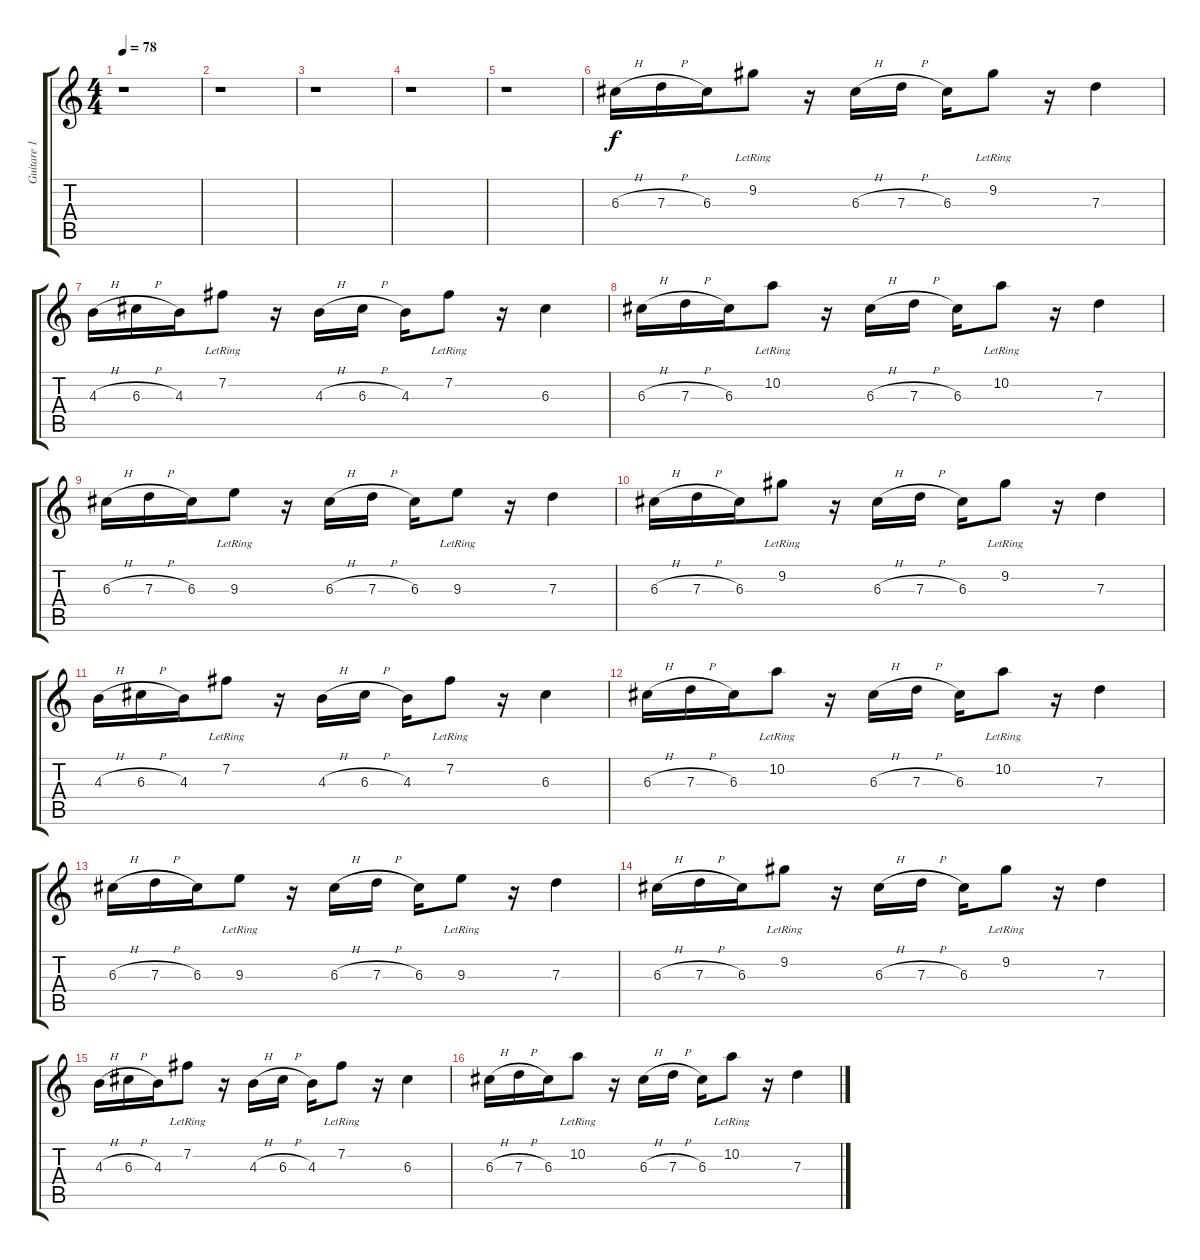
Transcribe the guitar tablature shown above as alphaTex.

\track ("Guitare 1" "Guitare 1") {instrument electricguitarjazz}
\staff {score tabs}
\tuning (E4 B3 G3 D3 A2 E2) {hide}
\ts (4 4)
\tempo 78
\clef g2
\ks c
r.1{dy f} |
r.1 |
r.1 |
r.1 |
r.1 |
6.3{h}.16 7.3{h}.16 6.3.16 9.2{lr}.8 r.16 6.3{h}.16 7.3{h}.16 6.3.16 9.2{lr}.8 r.16 7.3.4 |
4.3{h}.16 6.3{h}.16 4.3.16 7.2{lr}.8 r.16 4.3{h}.16 6.3{h}.16 4.3.16 7.2{lr}.8 r.16 6.3.4 |
6.3{h}.16 7.3{h}.16 6.3.16 10.2{lr}.8 r.16 6.3{h}.16 7.3{h}.16 6.3.16 10.2{lr}.8 r.16 7.3.4 |
6.3{h}.16 7.3{h}.16 6.3.16 9.3{lr}.8 r.16 6.3{h}.16 7.3{h}.16 6.3.16 9.3{lr}.8 r.16 7.3.4 |
6.3{h}.16 7.3{h}.16 6.3.16 9.2{lr}.8 r.16 6.3{h}.16 7.3{h}.16 6.3.16 9.2{lr}.8 r.16 7.3.4 |
4.3{h}.16 6.3{h}.16 4.3.16 7.2{lr}.8 r.16 4.3{h}.16 6.3{h}.16 4.3.16 7.2{lr}.8 r.16 6.3.4 |
6.3{h}.16 7.3{h}.16 6.3.16 10.2{lr}.8 r.16 6.3{h}.16 7.3{h}.16 6.3.16 10.2{lr}.8 r.16 7.3.4 |
6.3{h}.16 7.3{h}.16 6.3.16 9.3{lr}.8 r.16 6.3{h}.16 7.3{h}.16 6.3.16 9.3{lr}.8 r.16 7.3.4 |
6.3{h}.16 7.3{h}.16 6.3.16 9.2{lr}.8 r.16 6.3{h}.16 7.3{h}.16 6.3.16 9.2{lr}.8 r.16 7.3.4 |
4.3{h}.16 6.3{h}.16 4.3.16 7.2{lr}.8 r.16 4.3{h}.16 6.3{h}.16 4.3.16 7.2{lr}.8 r.16 6.3.4 |
6.3{h}.16 7.3{h}.16 6.3.16 10.2{lr}.8 r.16 6.3{h}.16 7.3{h}.16 6.3.16 10.2{lr}.8 r.16 7.3.4
